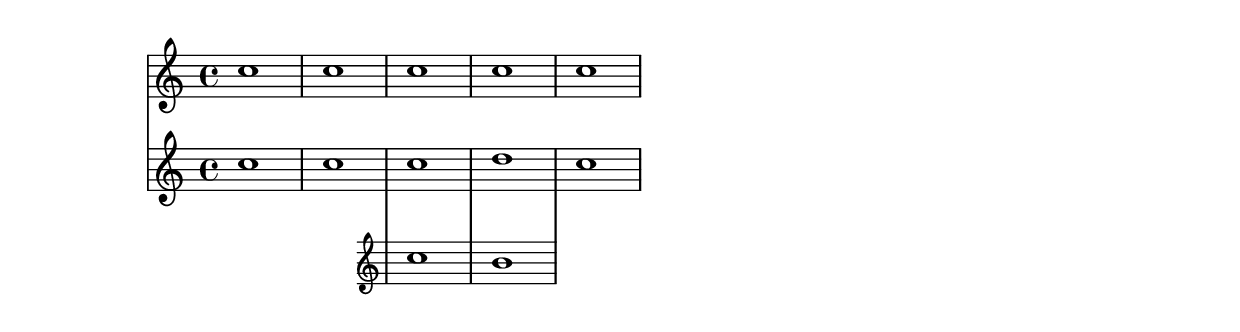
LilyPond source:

%% DO NOT EDIT this file manually; it is automatically
%% generated from LSR http://lsr.dsi.unimi.it
%% Make any changes in LSR itself, or in Documentation/snippets/new/ ,
%% and then run scripts/auxiliar/makelsr.py
%%
%% This file is in the public domain.
\version "2.14.0"

\header {
  lsrtags = "staff-notation, contexts-and-engravers"

%% Translation of GIT committish: 615cbf212fdaf0b220b3330da417d0c3602494f2
  texidoces = "
Se puede añadir (posiblemente de forma temporal) un pentagrama
nuevo una vez que la pieza ha comenzado.

"
  doctitlees = "Añadir un pentagrama nuevo"

  texidoc = "
An extra staff can be added (possibly temporarily) after the start of a
piece.

"
  doctitle = "Adding an extra staff"
} % begin verbatim

\score {
  <<
    \new Staff \relative c'' {
      c1 | c | c | c | c
    }
    \new StaffGroup \relative c'' {
      \new Staff {
        c1 | c
        <<
          {
            c1 | d
          }
          \new Staff {
            \once \override Staff.TimeSignature #'stencil = ##f
            c1 | b
          }
        >>
        c1
      }
    }
  >>
}

